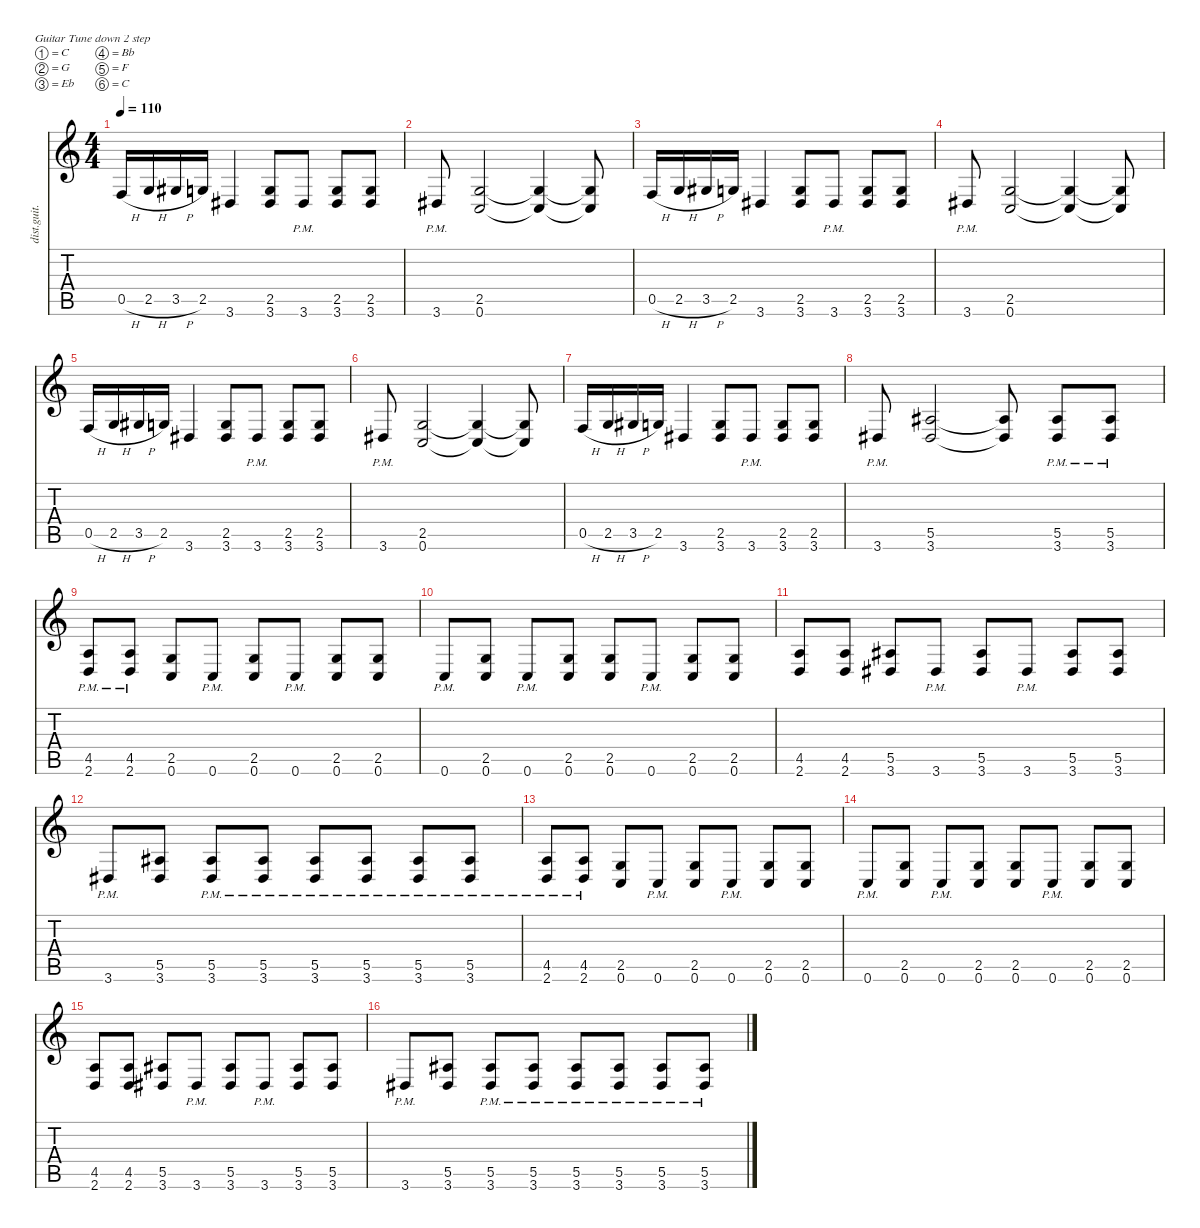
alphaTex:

\defaultSystemsLayout 4
\hideDynamics
\bracketExtendMode nobrackets
\otherSystemsTrackNameOrientation horizontal
\track ("Distortion Guitar" "dist.guit.") {instrument distortionguitar}
\staff {score tabs}
\tuning (C4 G3 Eb3 Bb2 F2 C2)
\ts (4 4)
\tempo 110
\clef g2
\ks c
0.5{h}.16{dy mf instrument distortionguitar beam Up} 2.5{h}.16{beam Up} 3.5{h acc #}.16{beam Up} 2.5.16{beam Up} 3.6{acc #}.4{beam Up} (3.6{acc #} 2.5).8{beam Up} 3.6{pm acc #}.8{beam Up} (3.6{acc #} 2.5).8{beam Up} (3.6{acc #} 2.5).8{beam Up} |
3.6{pm acc #}.8{beam Up} (2.5 0.6).2{beam Up} (0.6{t} 2.5{t}).4{beam Up} (2.5{t} 0.6{t}).8{beam Up} |
0.5{h}.16{beam Up} 2.5{h}.16{beam Up} 3.5{h acc #}.16{beam Up} 2.5.16{beam Up} 3.6{acc #}.4{beam Up} (3.6{acc #} 2.5).8{beam Up} 3.6{pm acc #}.8{beam Up} (3.6{acc #} 2.5).8{beam Up} (3.6{acc #} 2.5).8{beam Up} |
3.6{pm acc #}.8{beam Up} (2.5 0.6).2{beam Up} (0.6{t} 2.5{t}).4{beam Up} (2.5{t} 0.6{t}).8{beam Up} |
0.5{h}.16{beam Up} 2.5{h}.16{beam Up} 3.5{h acc #}.16{beam Up} 2.5.16{beam Up} 3.6{acc #}.4{beam Up} (3.6{acc #} 2.5).8{beam Up} 3.6{pm acc #}.8{beam Up} (3.6{acc #} 2.5).8{beam Up} (3.6{acc #} 2.5).8{beam Up} |
3.6{pm acc #}.8{beam Up} (2.5 0.6).2{beam Up} (0.6{t} 2.5{t}).4{beam Up} (2.5{t} 0.6{t}).8{beam Up} |
0.5{h}.16{beam Up} 2.5{h}.16{beam Up} 3.5{h acc #}.16{beam Up} 2.5.16{beam Up} 3.6{acc #}.4{beam Up} (3.6{acc #} 2.5).8{beam Up} 3.6{pm acc #}.8{beam Up} (3.6{acc #} 2.5).8{beam Up} (3.6{acc #} 2.5).8{beam Up} |
3.6{pm acc #}.8{beam Up} (5.5{acc #} 3.6{acc #}).2{beam Up} (3.6{t acc #} 5.5{t acc #}).8{beam Up} (3.6{pm acc #} 5.5{pm acc #}).8{beam Up} (3.6{pm acc #} 5.5{pm acc #}).8{beam Up} |
(2.6{pm} 4.5{pm}).8{beam Up} (2.6{pm} 4.5{pm}).8{beam Up} (0.6 2.5).8{beam Up} 0.6{pm}.8{beam Up} (0.6 2.5).8{beam Up} 0.6{pm}.8{beam Up} (0.6 2.5).8{beam Up} (0.6 2.5).8{beam Up} |
0.6{pm}.8{beam Up} (0.6 2.5).8{beam Up} 0.6{pm}.8{beam Up} (0.6 2.5).8{beam Up} (0.6 2.5).8{beam Up} 0.6{pm}.8{beam Up} (0.6 2.5).8{beam Up} (0.6 2.5).8{beam Up} |
(2.6 4.5).8{beam Up} (2.6 4.5).8{beam Up} (3.6{acc #} 5.5{acc #}).8{beam Up} 3.6{pm acc #}.8{beam Up} (3.6{acc #} 5.5{acc #}).8{beam Up} 3.6{pm acc #}.8{beam Up} (3.6{acc #} 5.5{acc #}).8{beam Up} (3.6{acc #} 5.5{acc #}).8{beam Up} |
3.6{pm acc #}.8{beam Up} (3.6{acc #} 5.5{acc #}).8{beam Up} (3.6{pm acc #} 5.5{pm acc #}).8{beam Up} (3.6{pm acc #} 5.5{pm acc #}).8{beam Up} (3.6{pm acc #} 5.5{pm acc #}).8{beam Up} (3.6{pm acc #} 5.5{pm acc #}).8{beam Up} (3.6{pm acc #} 5.5{pm acc #}).8{beam Up} (3.6{pm acc #} 5.5{pm acc #}).8{beam Up} |
(2.6{pm} 4.5{pm}).8{beam Up} (2.6{pm} 4.5{pm}).8{beam Up} (0.6 2.5).8{beam Up} 0.6{pm}.8{beam Up} (0.6 2.5).8{beam Up} 0.6{pm}.8{beam Up} (0.6 2.5).8{beam Up} (0.6 2.5).8{beam Up} |
0.6{pm}.8{beam Up} (0.6 2.5).8{beam Up} 0.6{pm}.8{beam Up} (0.6 2.5).8{beam Up} (0.6 2.5).8{beam Up} 0.6{pm}.8{beam Up} (0.6 2.5).8{beam Up} (0.6 2.5).8{beam Up} |
(2.6 4.5).8{beam Up} (2.6 4.5).8{beam Up} (3.6{acc #} 5.5{acc #}).8{beam Up} 3.6{pm acc #}.8{beam Up} (3.6{acc #} 5.5{acc #}).8{beam Up} 3.6{pm acc #}.8{beam Up} (3.6{acc #} 5.5{acc #}).8{beam Up} (3.6{acc #} 5.5{acc #}).8{beam Up} |
3.6{pm acc #}.8{beam Up} (3.6{acc #} 5.5{acc #}).8{beam Up} (3.6{pm acc #} 5.5{pm acc #}).8{beam Up} (3.6{pm acc #} 5.5{pm acc #}).8{beam Up} (3.6{pm acc #} 5.5{pm acc #}).8{beam Up} (3.6{pm acc #} 5.5{pm acc #}).8{beam Up} (3.6{pm acc #} 5.5{pm acc #}).8{beam Up} (3.6{pm acc #} 5.5{pm acc #}).8{beam Up}
